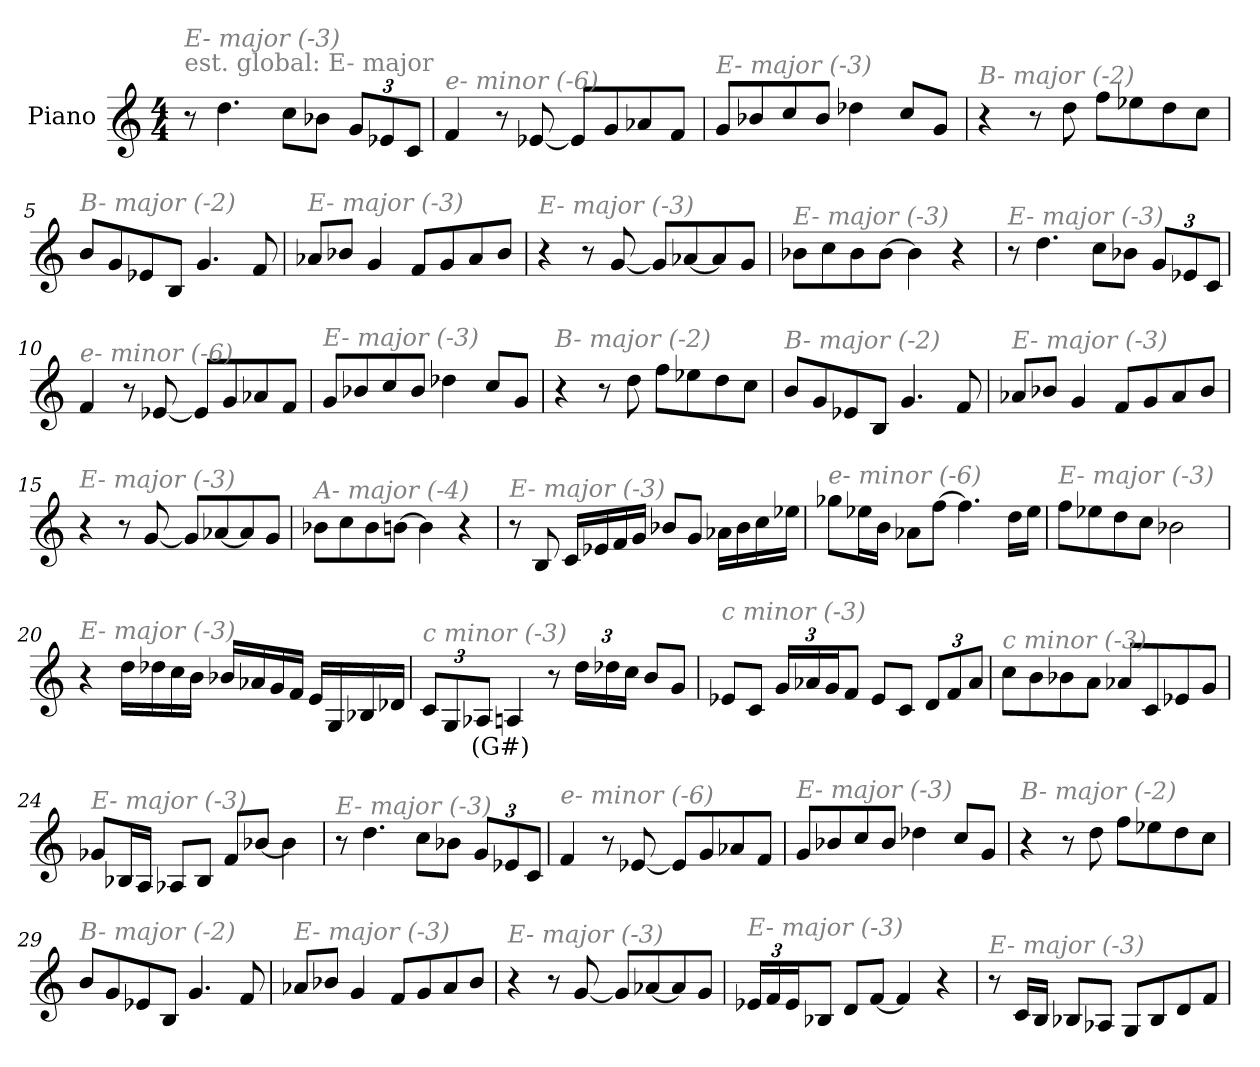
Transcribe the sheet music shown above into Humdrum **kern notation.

**kern	**text
*part1	*part1
*staff1	*staff1
*I"Piano	*
*I'Pno	*
*clefG2	*
*k[]	*
*M4/4	*
*MM184	*
=1	=1
!LO:TX:a:color=#808080:t=est. global&colon; E- major	!
!LO:TX:i:color=#808080:t=E- major (-3)	!
8r	.
4.dd\	.
8cc\L	.
8b-X\J	.
*Xbrackettup	*
12g/L	.
12e-X/	.
12c/J	.
=2	=2
!LO:TX:i:color=#808080:t=e- minor (-6)	!
4f/	.
8r	.
[8e-X/	.
8e-/L]	.
8g/	.
8a-X/	.
8f/J	.
=3	=3
!LO:TX:i:color=#808080:t=E- major (-3)	!
8g/L	.
8b-X/	.
8cc/	.
8b-/J	.
4dd-X\	.
8cc/L	.
8g/J	.
=4	=4
!LO:TX:i:color=#808080:t=B- major (-2)	!
4r	.
8r	.
8dd\	.
8ff\L	.
8ee-X\	.
8dd\	.
8cc\J	.
!!LO:LB:g=z
=5	=5
!LO:TX:i:color=#808080:t=B- major (-2)	!
8b/L	.
8g/	.
8e-X/	.
8B/J	.
4.g/	.
8f/	.
=6	=6
!LO:TX:i:color=#808080:t=E- major (-3)	!
8a-X/L	.
8b-X/J	.
4g/	.
8f/L	.
8g/	.
8a-/	.
8b-/J	.
=7	=7
!LO:TX:i:color=#808080:t=E- major (-3)	!
4r	.
8r	.
[8g/	.
8g/L]	.
[8a-X/	.
8a-/]	.
8g/J	.
=8	=8
!LO:TX:i:color=#808080:t=E- major (-3)	!
8b-X\L	.
8cc\	.
8b-\	.
[8b-\J	.
4b-\]	.
4r	.
!!LO:LB:g=z
=9	=9
!LO:TX:i:color=#808080:t=E- major (-3)	!
8r	.
4.dd\	.
8cc\L	.
8b-X\J	.
12g/L	.
12e-X/	.
12c/J	.
=10	=10
!LO:TX:i:color=#808080:t=e- minor (-6)	!
4f/	.
8r	.
[8e-X/	.
8e-/L]	.
8g/	.
8a-X/	.
8f/J	.
=11	=11
!LO:TX:i:color=#808080:t=E- major (-3)	!
8g/L	.
8b-X/	.
8cc/	.
8b-/J	.
4dd-X\	.
8cc/L	.
8g/J	.
=12	=12
!LO:TX:i:color=#808080:t=B- major (-2)	!
4r	.
8r	.
8dd\	.
8ff\L	.
8ee-X\	.
8dd\	.
8cc\J	.
!!LO:LB:g=z
=13	=13
!LO:TX:i:color=#808080:t=B- major (-2)	!
8b/L	.
8g/	.
8e-X/	.
8B/J	.
4.g/	.
8f/	.
=14	=14
!LO:TX:i:color=#808080:t=E- major (-3)	!
8a-X/L	.
8b-X/J	.
4g/	.
8f/L	.
8g/	.
8a-/	.
8b-/J	.
=15	=15
!LO:TX:i:color=#808080:t=E- major (-3)	!
4r	.
8r	.
[8g/	.
8g/L]	.
[8a-X/	.
8a-/]	.
8g/J	.
=16	=16
!LO:TX:i:color=#808080:t=A- major (-4)	!
8b-X\L	.
8cc\	.
8b-\	.
[8bn\J	.
4b\]	.
4r	.
!!LO:LB:g=z
=17	=17
!LO:TX:i:color=#808080:t=E- major (-3)	!
8r	.
8B/	.
16c/LL	.
16e-X/	.
16f/	.
16g/JJ	.
8b-X/L	.
8g/J	.
16a-X\LL	.
16b-\	.
16cc\	.
16ee-X\JJ	.
=18	=18
!LO:TX:i:color=#808080:t=e- minor (-6)	!
8gg-X\L	.
16ee-X\L	.
16b\JJ	.
8a-X\L	.
[8ff\J	.
4.ff\]	.
16dd\LL	.
16ee-\JJ	.
=19	=19
!LO:TX:i:color=#808080:t=E- major (-3)	!
8ff\L	.
8ee-X\	.
8dd\	.
8cc\J	.
2b-X\	.
!!LO:LB:g=z
=20	=20
!LO:TX:i:color=#808080:t=E- major (-3)	!
4r	.
16dd\LL	.
16dd-X\	.
16cc\	.
16b\JJ	.
16b-X/LL	.
16a-X/	.
16g/	.
16f/JJ	.
16e/LL	.
16G/	.
16B-X/	.
16d-X/JJ	.
=21	=21
!LO:TX:i:color=#808080:t=c minor (-3)	!
12c/L	.
12G/	.
12A-Xi/J	(G#)
4A/	.
8r	.
24dd\LL	.
24dd-X\	.
24cc\JJ	.
8b/L	.
8g/J	.
=22	=22
!LO:TX:i:color=#808080:t=c minor (-3)	!
8e-X/L	.
8c/J	.
24g/LL	.
24a-X/	.
24g/J	.
8f/J	.
8e-/L	.
8c/J	.
12d/L	.
12f/	.
12a-/J	.
!!LO:LB:g=z
=23	=23
!LO:TX:i:color=#808080:t=c minor (-3)	!
8cc\L	.
8b\	.
8b-X\	.
8a\J	.
8a-X/L	.
8c/	.
8e-X/	.
8g/J	.
=24	=24
!LO:TX:i:color=#808080:t=E- major (-3)	!
8g-X/L	.
16B-X/L	.
16A/JJ	.
8A-X/L	.
8B-/J	.
8f/L	.
[8b-X/J	.
4b-\]	.
=25	=25
!LO:TX:i:color=#808080:t=E- major (-3)	!
8r	.
4.dd\	.
8cc\L	.
8b-X\J	.
12g/L	.
12e-X/	.
12c/J	.
=26	=26
!LO:TX:i:color=#808080:t=e- minor (-6)	!
4f/	.
8r	.
[8e-X/	.
8e-/L]	.
8g/	.
8a-X/	.
8f/J	.
!!LO:LB:g=z
=27	=27
!LO:TX:i:color=#808080:t=E- major (-3)	!
8g/L	.
8b-X/	.
8cc/	.
8b-/J	.
4dd-X\	.
8cc/L	.
8g/J	.
=28	=28
!LO:TX:i:color=#808080:t=B- major (-2)	!
4r	.
8r	.
8dd\	.
8ff\L	.
8ee-X\	.
8dd\	.
8cc\J	.
=29	=29
!LO:TX:i:color=#808080:t=B- major (-2)	!
8b/L	.
8g/	.
8e-X/	.
8B/J	.
4.g/	.
8f/	.
=30	=30
!LO:TX:i:color=#808080:t=E- major (-3)	!
8a-X/L	.
8b-X/J	.
4g/	.
8f/L	.
8g/	.
8a-/	.
8b-/J	.
=31	=31
!LO:TX:i:color=#808080:t=E- major (-3)	!
4r	.
8r	.
[8g/	.
8g/L]	.
[8a-X/	.
8a-/]	.
8g/J	.
!!LO:LB:g=z
=32	=32
!LO:TX:i:color=#808080:t=E- major (-3)	!
24e-X/LL	.
24f/	.
24e-/J	.
8B-X/J	.
8d/L	.
[8f/J	.
4f/]	.
4r	.
=33	=33
!LO:TX:i:color=#808080:t=E- major (-3)	!
8r	.
16c/LL	.
16B/JJ	.
8B-X/L	.
8A-X/J	.
8G/L	.
8B-/	.
8d/	.
8f/J	.
=	=
*-	*-
